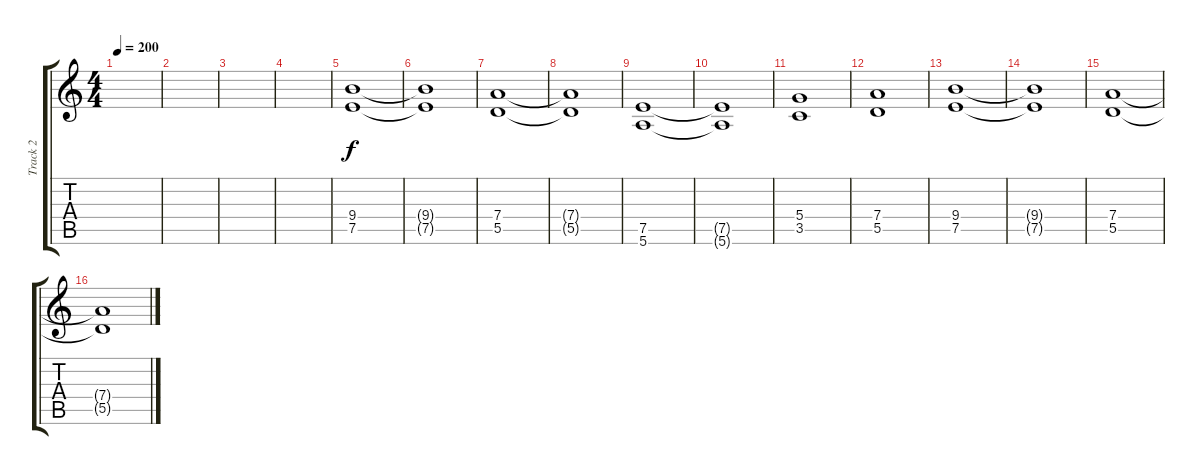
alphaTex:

\track ("Track 2" "Track 2") {instrument distortionguitar}
\staff {score tabs}
\tuning (E4 B3 G3 D3 A2 E2) {hide}
\ts (4 4)
\tempo 200
\clef g2
\ks c
|
|
|
|
(9.4 7.5).1 |
(9.4{t} 7.5{t}).1 |
(7.4 5.5).1 |
(7.4{t} 5.5{t}).1 |
(7.5 5.6).1 |
(7.5{t} 5.6{t}).1 |
(5.4 3.5).1 |
(7.4 5.5).1 |
(9.4 7.5).1 |
(9.4{t} 7.5{t}).1 |
(7.4 5.5).1 |
(7.4{t} 5.5{t}).1
